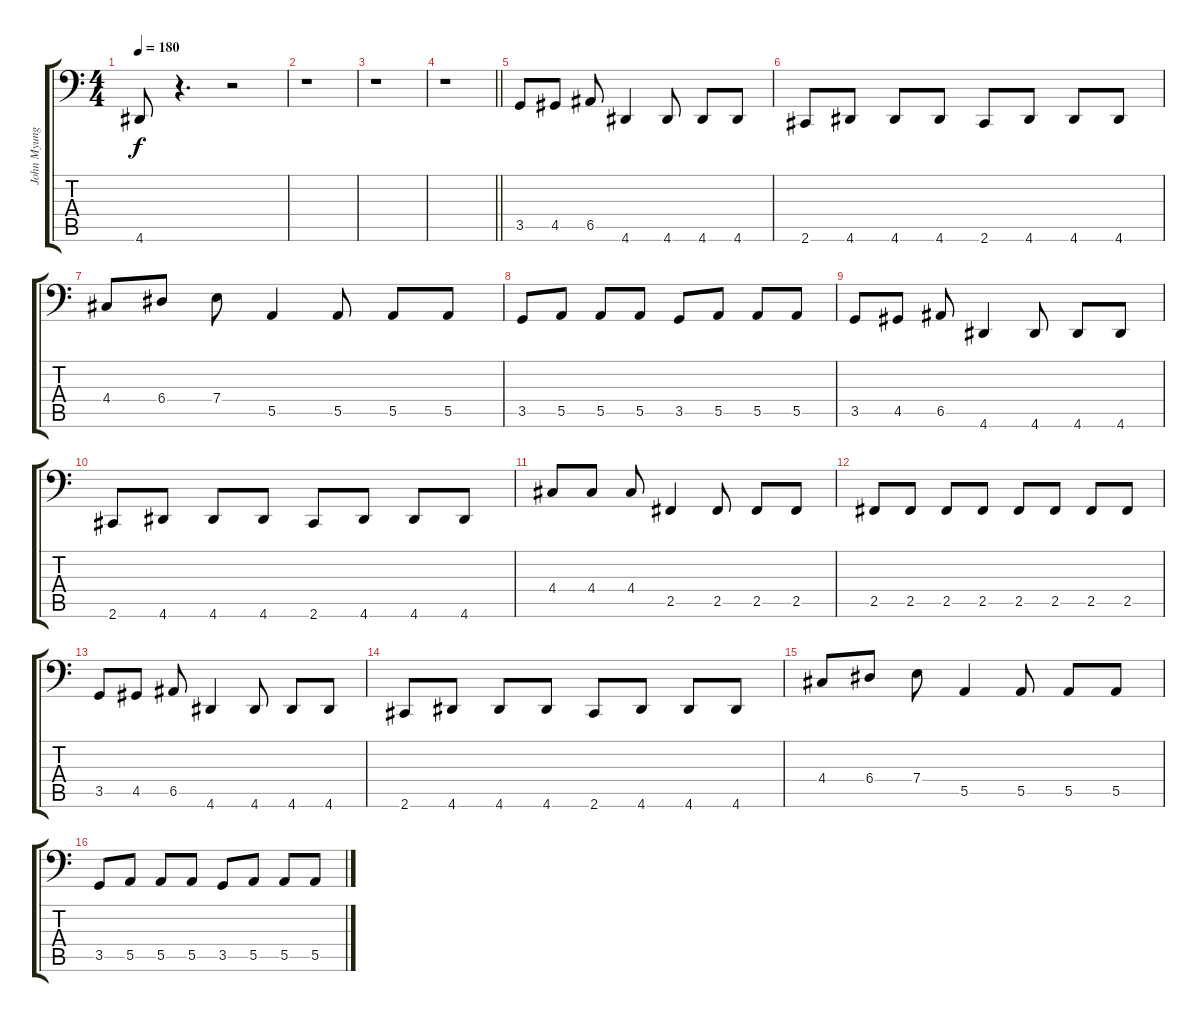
\track ("John Myung - Bass" "John Myung") {instrument electricbassfinger}
\staff {score tabs}
\tuning (C3 G2 D2 A1 E1 B0) {hide}
\ts (4 4)
\tempo 180
\clef f4
\ks c
4.6.8{dy f} r.4{d} r.2 |
r.1 |
r.1 |
\barLineRight lightlight
r.1 |
3.5.8 4.5.8 6.5.8 4.6.4 4.6.8 4.6.8 4.6.8 |
2.6.8 4.6.8 4.6.8 4.6.8 2.6.8 4.6.8 4.6.8 4.6.8 |
4.4.8 6.4.8 7.4.8 5.5.4 5.5.8 5.5.8 5.5.8 |
3.5.8 5.5.8 5.5.8 5.5.8 3.5.8 5.5.8 5.5.8 5.5.8 |
3.5.8 4.5.8 6.5.8 4.6.4 4.6.8 4.6.8 4.6.8 |
2.6.8 4.6.8 4.6.8 4.6.8 2.6.8 4.6.8 4.6.8 4.6.8 |
4.4.8 4.4.8 4.4.8 2.5.4 2.5.8 2.5.8 2.5.8 |
2.5.8 2.5.8 2.5.8 2.5.8 2.5.8 2.5.8 2.5.8 2.5.8 |
3.5.8 4.5.8 6.5.8 4.6.4 4.6.8 4.6.8 4.6.8 |
2.6.8 4.6.8 4.6.8 4.6.8 2.6.8 4.6.8 4.6.8 4.6.8 |
4.4.8 6.4.8 7.4.8 5.5.4 5.5.8 5.5.8 5.5.8 |
3.5.8 5.5.8 5.5.8 5.5.8 3.5.8 5.5.8 5.5.8 5.5.8
